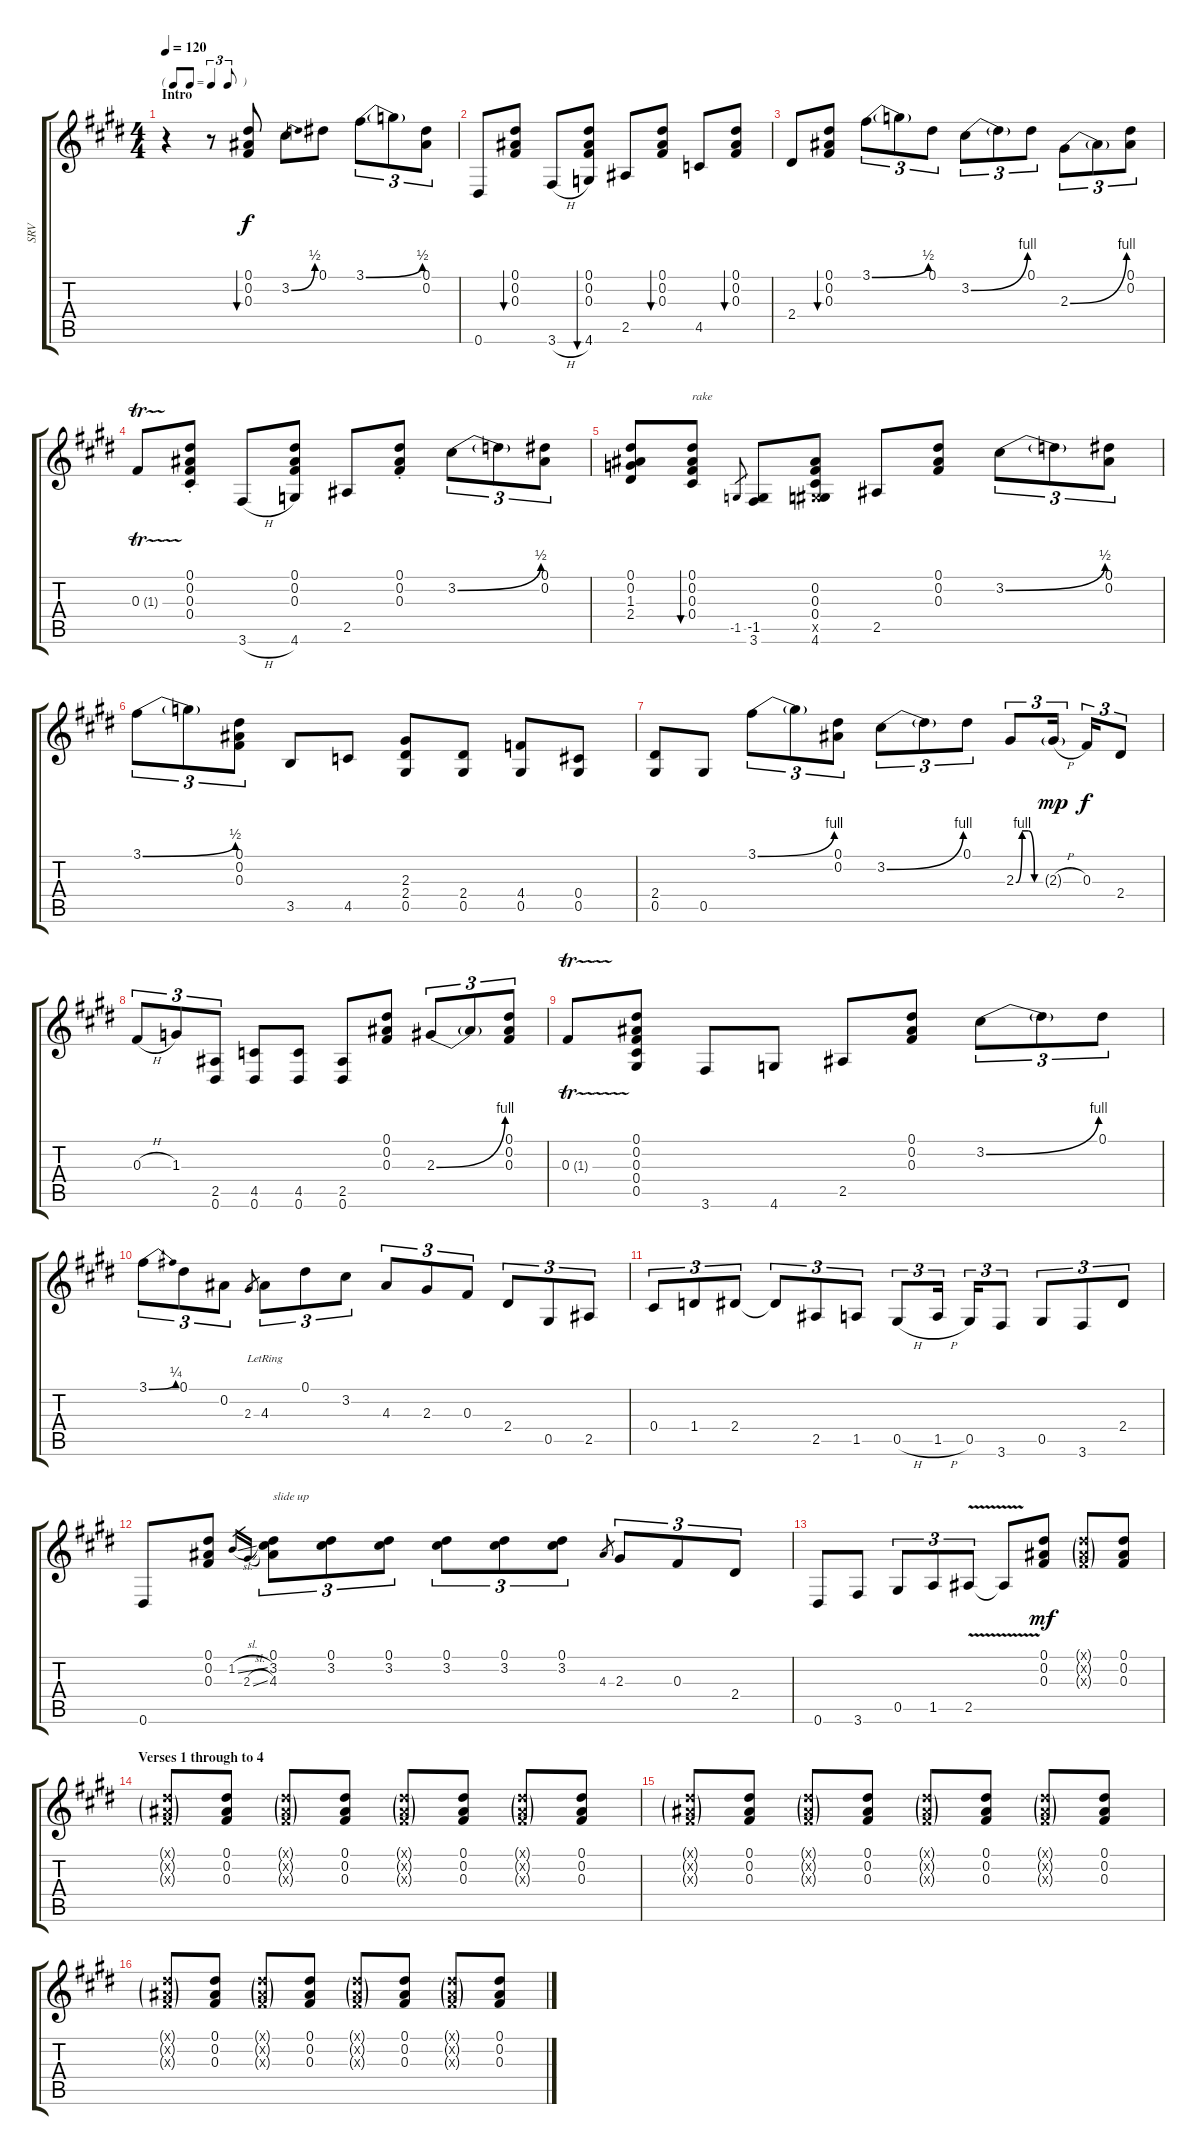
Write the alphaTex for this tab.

\track ("SRV" "SRV") {instrument overdrivenguitar}
\staff {score tabs}
\tuning (Eb4 Bb3 Gb3 Db3 Ab2 Eb2) {hide}
\ts (4 4)
\tf triplet8th
\section ("" "Intro")
\tempo 120
\clef g2
\ks e
r.4{dy f instrument overdrivenguitar} r.8 (0.1 0.2 0.3).8{bu 60} 3.2{be (bend 0 0 60 2)}.8 0.1.8 3.1{be (bend 0 0 60 2)}.8{tu (3 2)} 3.1{t}.8{tu (3 2)} (0.1 0.2).8{tu (3 2)} |
0.6.8 (0.1 0.2 0.3).8{bu 60} 3.6{h}.8 (0.1 0.2 0.3 4.6).8{bu 60} 2.5.8 (0.1 0.2 0.3).8{bu 60} 4.5.8 (0.1 0.2 0.3).8{bu 60} |
2.4.8 (0.1 0.2 0.3).8{bu 60} 3.1{be (bend 0 0 60 2)}.8{tu (3 2)} 3.1{t}.8{tu (3 2)} 0.1.8{tu (3 2)} 3.2{be (bend 0 0 60 4)}.8{tu (3 2)} 3.2{t}.8{tu (3 2)} 0.1.8{tu (3 2)} 2.3{be (bend 0 0 60 4)}.8{tu (3 2)} 2.3{t}.8{tu (3 2)} (0.1 0.2).8{tu (3 2)} |
0.3{tr (1 16)}.8 (0.1 0.2 0.3 0.4{st}).8 3.6{h}.8 (0.1 0.2 0.3 4.6).8 2.5.8 (0.1 0.2 0.3{st}).8 3.2{be (bend 0 0 60 2)}.8{tu (3 2)} 3.2{t}.8{tu (3 2)} (0.1 0.2).8{tu (3 2)} |
(0.1 0.2 1.3 2.4).8 (0.1 0.2 0.3 0.4).8{bu 120 txt "rake"} -1.5.8{gr} (-1.5 3.6).8 (0.2 0.3 0.4 0.5{x} 4.6).8 2.5.8 (0.1 0.2 0.3).8 3.2{be (bend 0 0 60 2)}.8{tu (3 2)} 3.2{t}.8{tu (3 2)} (0.1 0.2).8{tu (3 2)} |
3.1{be (bend 0 0 60 2)}.8{tu (3 2)} 3.1{t}.8{tu (3 2)} (0.1 0.2 0.3).8{tu (3 2)} 3.5.8 4.5.8 (2.3 2.4 0.5).8 (2.4 0.5).8 (4.4 0.5).8 (0.4 0.5).8 |
(2.4 0.5).8 0.5.8 3.1{be (bend 0 0 60 4)}.8{tu (3 2)} 3.1{t}.8{tu (3 2)} (0.1 0.2).8{tu (3 2)} 3.2{be (bend 0 0 60 4)}.8{tu (3 2)} 3.2{t}.8{tu (3 2)} 0.1.8{tu (3 2)} 2.3{be (custom 0 0 15 4 30 4 45 0 60 0)}.8{tu (3 2)} 2.3{h g}.16{tu (3 2) dy mp} 0.3.16{tu (3 2) dy f} 2.4.8{tu (3 2)} |
0.3{h}.8{tu (3 2)} 1.3.8{tu (3 2)} (2.5 0.6).8{tu (3 2)} (4.5 0.6).8 (4.5 0.6).8 (2.5 0.6).8 (0.1 0.2 0.3).8 2.3{be (bend 0 0 60 4)}.8{tu (3 2)} 2.3{t}.8{tu (3 2)} (0.1 0.2 0.3).8{tu (3 2)} |
0.3{tr (1 16)}.8 (0.1 0.2 0.3 0.4 0.5).8 3.6.8 4.6.8 2.5.8 (0.1 0.2 0.3).8 3.2{be (bend 0 0 60 4)}.8{tu (3 2)} 3.2{t}.8{tu (3 2)} 0.1.8{tu (3 2)} |
3.1{be (bend 0 0 60 1)}.8{tu (3 2)} 0.1.8{tu (3 2)} 0.2.8{tu (3 2)} 2.3.8{gr} 4.3{lr}.8{tu (3 2)} 0.1.8{tu (3 2)} 3.2.8{tu (3 2)} 4.3.8{tu (3 2)} 2.3.8{tu (3 2)} 0.3.8{tu (3 2)} 2.4.8{tu (3 2)} 0.5.8{tu (3 2)} 2.5.8{tu (3 2)} |
0.4.8{tu (3 2)} 1.4.8{tu (3 2)} 2.4.8{tu (3 2)} 2.4{t}.8{tu (3 2)} 2.5.8{tu (3 2)} 1.5.8{tu (3 2)} 0.5{h}.8{tu (3 2)} 1.5{h}.16{tu (3 2)} 0.5.16{tu (3 2)} 3.6.8{tu (3 2)} 0.5.8{tu (3 2)} 3.6.8{tu (3 2)} 2.4.8{tu (3 2)} |
0.6.8 (0.1 0.2 0.3).8 1.2{sl}.16{gr} 2.3{sl}.16{gr} (0.1 3.2 4.3).8{tu (3 2) txt "slide up"} (0.1 3.2).8{tu (3 2)} (0.1 3.2).8{tu (3 2)} (0.1 3.2).8{tu (3 2)} (0.1 3.2).8{tu (3 2)} (0.1 3.2).8{tu (3 2)} 4.3.8{gr} 2.3.8{tu (3 2)} 0.3.8{tu (3 2)} 2.4.8{tu (3 2)} |
0.6.8 3.6.8 0.5.8{tu (3 2)} 1.5.8{tu (3 2)} 2.5{v}.8{tu (3 2)} 2.5{t}.8 (0.1 0.2 0.3).8{dy mf} (0.1{g x} 0.2{g x} 0.3{g x}).8 (0.1 0.2 0.3).8 |
\section ("" "Verses 1 through to 4")
(0.1{g x} 0.2{g x} 0.3{g x}).8 (0.1 0.2 0.3).8 (0.1{g x} 0.2{g x} 0.3{g x}).8 (0.1 0.2 0.3).8 (0.1{g x} 0.2{g x} 0.3{g x}).8 (0.1 0.2 0.3).8 (0.1{g x} 0.2{g x} 0.3{g x}).8 (0.1 0.2 0.3).8 |
(0.1{g x} 0.2{g x} 0.3{g x}).8 (0.1 0.2 0.3).8 (0.1{g x} 0.2{g x} 0.3{g x}).8 (0.1 0.2 0.3).8 (0.1{g x} 0.2{g x} 0.3{g x}).8 (0.1 0.2 0.3).8 (0.1{g x} 0.2{g x} 0.3{g x}).8 (0.1 0.2 0.3).8 |
(0.1{g x} 0.2{g x} 0.3{g x}).8 (0.1 0.2 0.3).8 (0.1{g x} 0.2{g x} 0.3{g x}).8 (0.1 0.2 0.3).8 (0.1{g x} 0.2{g x} 0.3{g x}).8 (0.1 0.2 0.3).8 (0.1{g x} 0.2{g x} 0.3{g x}).8 (0.1 0.2 0.3).8
